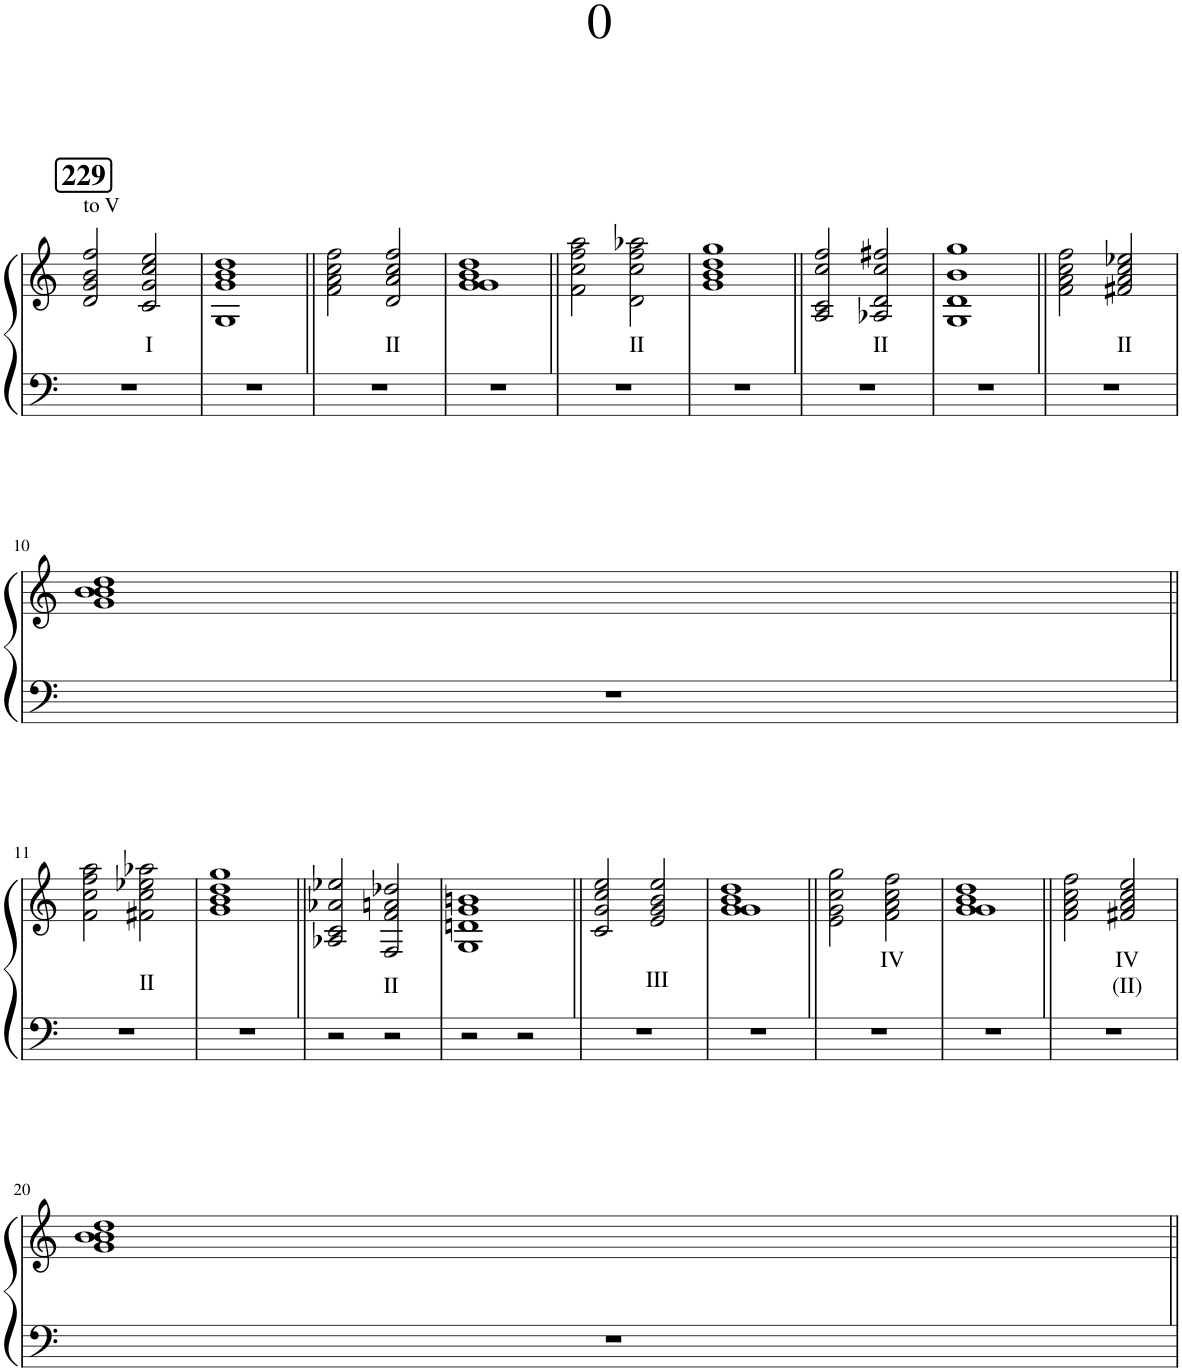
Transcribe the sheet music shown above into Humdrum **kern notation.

**kern	**kern	**text	**text
*part1	*part1	*part1	*part1
*staff2	*staff1	*staff1	*staff1
*I"Piano	*	*	*
*I'Pno.	*	*	*
*clefF4	*clefG2	*	*
*k[]	*k[]	*	*
!!LO:REH:place=s1:a:B:cj:fs=14:t=229
=1	=1	=1	=1
!	!LO:TX:a:t=to V	!	!
1r	2d/ 2g/ 2b/ 2ff/	.	.
!	!	!LO:LY:b	!
.	2c/ 2g/ 2cc/ 2ee/	I	.
=2	=2	=2	=2
1r	1G 1g 1b 1dd	.	.
=3||	=3||	=3||	=3||
1r	2f\ 2a\ 2cc\ 2ff\	.	.
!	!	!LO:LY:b	!
.	2d/ 2a/ 2cc/ 2ff/	II	.
=4	=4	=4	=4
1r	1g 1g 1b 1dd	.	.
=5||	=5||	=5||	=5||
1r	2f\ 2cc\ 2ff\ 2aa\	.	.
!	!	!LO:LY:b	!
.	2d\ 2cc\ 2ff\ 2aa-X\	II	.
=6	=6	=6	=6
1r	1g 1b 1dd 1gg	.	.
=7||	=7||	=7||	=7||
1r	2A/ 2c/ 2cc/ 2ff/	.	.
!	!	!LO:LY:b	!
.	2A-X/ 2d/ 2cc/ 2ff#X/	II	.
=8	=8	=8	=8
1r	1G 1d 1b 1gg	.	.
=9||	=9||	=9||	=9||
1r	2f\ 2a\ 2cc\ 2ff\	.	.
!	!	!LO:LY:b	!
.	2f#X/ 2a/ 2cc/ 2ee-X/	II	.
!!LO:LB:g=z
=10	=10	=10	=10
1r	1g 1b 1b 1dd	.	.
!!LO:LB:g=z
=11||	=11||	=11||	=11||
1r	2f\ 2cc\ 2ff\ 2aa\	.	.
!	!	!LO:LY:b	!
.	2f#X\ 2cc\ 2ee-X\ 2aa-X\	II	.
=12	=12	=12	=12
1r	1g 1b 1dd 1gg	.	.
=13||	=13||	=13||	=13||
2r	2A-X/ 2c/ 2a-X/ 2ee-X/	.	.
!	!	!LO:LY:b	!
2r	2F/ 2f/ 2an/ 2dd-X/	II	.
=14	=14	=14	=14
2r	1G 1dn 1g 1bn	.	.
2r	.	.	.
=15||	=15||	=15||	=15||
1r	2c/ 2g/ 2cc/ 2ee/	.	.
!	!	!LO:LY:b	!
.	2e/ 2g/ 2b/ 2ee/	III	.
=16	=16	=16	=16
1r	1g 1g 1b 1dd	.	.
=17||	=17||	=17||	=17||
*M4/4	*M4/4	*	*
1r	2e\ 2g\ 2cc\ 2gg\	.	.
!	!	!LO:LY:b	!
.	2f\ 2a\ 2cc\ 2ff\	IV	.
=18	=18	=18	=18
*M4/4	*M4/4	*	*
1r	1g 1g 1b 1dd	.	.
=19||	=19||	=19||	=19||
1r	2f\ 2a\ 2cc\ 2ff\	.	.
!	!	!LO:LY:b	!LO:LY:b
.	2f#X/ 2a/ 2cc/ 2ee/	IV	(II)
!!LO:LB:g=z
=20	=20	=20	=20
1r	1g 1b 1b 1dd	.	.
=||	=||	=||	=||
*-	*-	*-	*-
